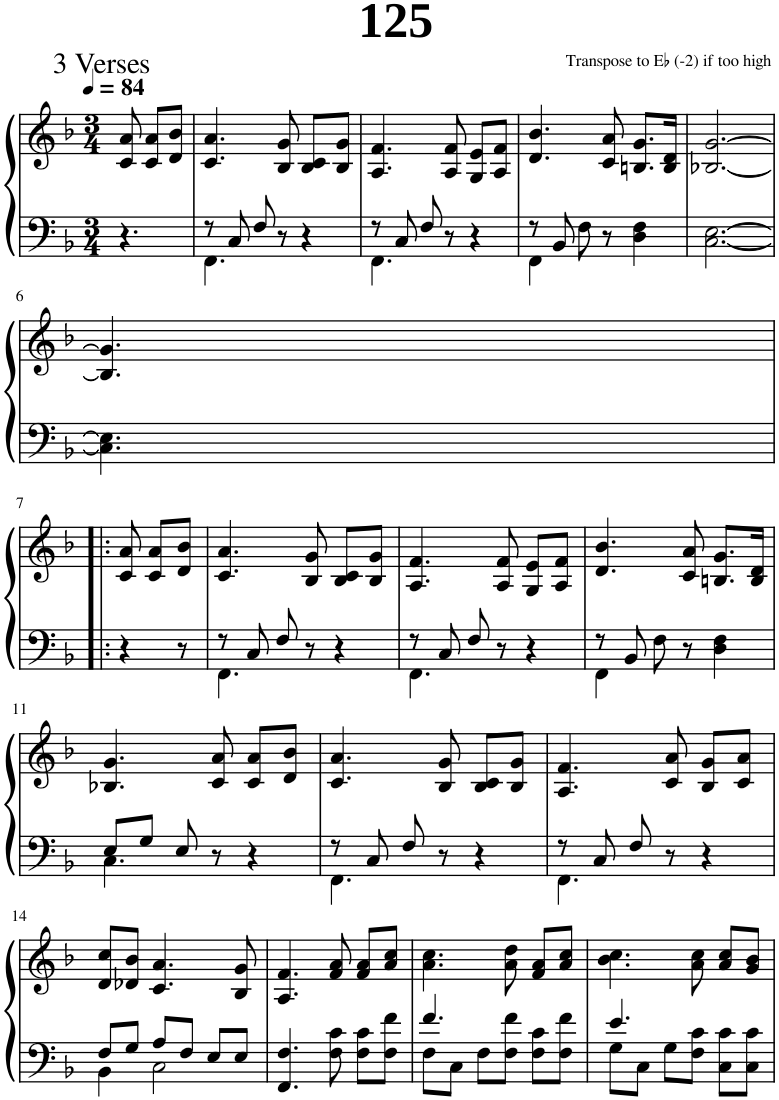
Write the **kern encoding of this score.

**kern	**kern
*part1	*part1
*staff2	*staff1
*I"Piano	*
*I'Pno.	*
*clefF4	*clefG2
*k[b-]	*k[b-]
*M3/4	*M3/4
*MM84	*MM84
=1	=1
4.r	8c/ 8a/
.	8c/ 8a/L
.	8d/ 8b-/J
=2	=2
*^	*
8r	4.FF\	4.c/ 4.a/
8C/	.	.
8F/	.	.
8r	4.ryy	8B-/ 8g/
4r	.	8B-/ 8c/L
.	.	8B-/ 8g/J
=3	=3	=3
8r	4.FF\	4.A/ 4.f/
8C/	.	.
8F/	.	.
8r	4.ryy	8A/ 8f/
4r	.	8G/ 8e/L
.	.	8A/ 8f/J
=4	=4	=4
8r	4FF\	4.d/ 4.b-/
8BB-/	.	.
8F\	2ryy	.
8r	.	8c/ 8a/
4D\ 4F\	.	8.Bn/ 8.g/L
.	.	16B/ 16d/Jk
*v	*v	*
=5	=5
[2.C\ [2.E\	[2.B-X/ [2.g/
!!LO:LB:g=z
=6	=6
4.C\] 4.E\]	4.B-/] 4.g/]
!!LO:LB:g=z
=7!|:	=7!|:
4r	8c/ 8a/
.	8c/ 8a/L
8r	8d/ 8b-/J
=8	=8
*^	*
8r	4.FF\	4.c/ 4.a/
8C/	.	.
8F/	.	.
8r	4.ryy	8B-/ 8g/
4r	.	8B-/ 8c/L
.	.	8B-/ 8g/J
=9	=9	=9
8r	4.FF\	4.A/ 4.f/
8C/	.	.
8F/	.	.
8r	4.ryy	8A/ 8f/
4r	.	8G/ 8e/L
.	.	8A/ 8f/J
=10	=10	=10
8r	4FF\	4.d/ 4.b-/
8BB-/	.	.
8F\	2ryy	.
8r	.	8c/ 8a/
4D\ 4F\	.	8.Bn/ 8.g/L
.	.	16B/ 16d/Jk
!!LO:LB:g=z
=11	=11	=11
8E/L	4.C\	4.B-X/ 4.g/
8G/J	.	.
8E/	.	.
8r	4.ryy	8c/ 8a/
4r	.	8c/ 8a/L
.	.	8d/ 8b-/J
=12	=12	=12
8r	4.FF\	4.c/ 4.a/
8C/	.	.
8F/	.	.
8r	4.ryy	8B-/ 8g/
4r	.	8B-/ 8c/L
.	.	8B-/ 8g/J
=13	=13	=13
8r	4.FF\	4.A/ 4.f/
8C/	.	.
8F/	.	.
8r	4.ryy	8c/ 8a/
4r	.	8B-/ 8g/L
.	.	8c/ 8a/J
!!LO:LB:g=z
=14	=14	=14
8F/L	4BB-\	8d/ 8cc/L
8G/J	.	8d-X/ 8b-/J
8A/L	2C\	4.c/ 4.a/
8F/J	.	.
8E/L	.	.
8E/J	.	8B-/ 8g/
*v	*v	*
=15	=15
4.FF/ 4.F/	4.A/ 4.f/
8F\ 8c\	8f/ 8a/
8F\ 8c\L	8f/ 8a/L
8F\ 8f\J	8a/ 8cc/J
=16	=16
*^	*
4.f/	8F\L	4.a\ 4.cc\
.	8C\J	.
.	8F\L	.
4.ryy	8F\ 8f\J	8a\ 8dd\
.	8F\ 8c\L	8f/ 8a/L
.	8F\ 8f\J	8a/ 8cc/J
=17	=17	=17
4.e/	8G\L	4.b-\ 4.cc\
.	8C\J	.
.	8G\L	.
4.ryy	8F\ 8c\J	8a\ 8cc\
.	8C\ 8c\L	8a/ 8cc/L
.	8C\ 8c\J	8g/ 8b-/J
*v	*v	*
=	=
*-	*-
